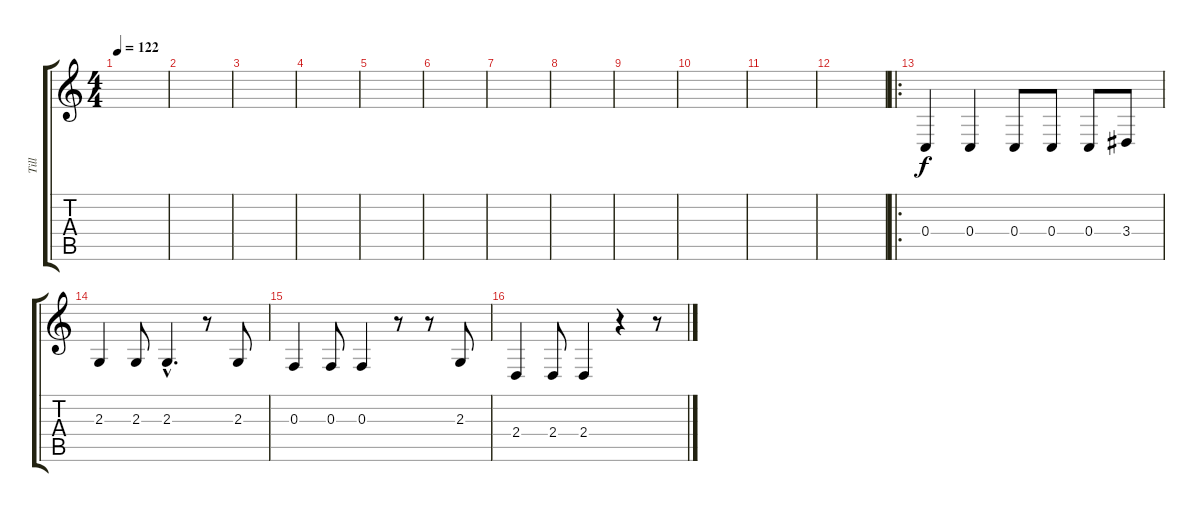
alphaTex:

\track ("Till" "Till") {instrument bassoon}
\staff {score tabs}
\tuning (D4 A3 F3 C3 G2 D2) {hide}
\ts (4 4)
\tempo 122
\clef g2
\ks c
|
|
|
|
|
|
|
|
|
|
|
|
\ro
0.4.4 0.4.4 0.4.8 0.4.8 0.4.8 3.4.8 |
2.3.4 2.3.8 2.3{hac}.4{d} r.8 2.3.8 |
0.3.4 0.3.8 0.3.4 r.8 r.8 2.3.8 |
2.4.4 2.4.8 2.4.4 r.4 r.8
